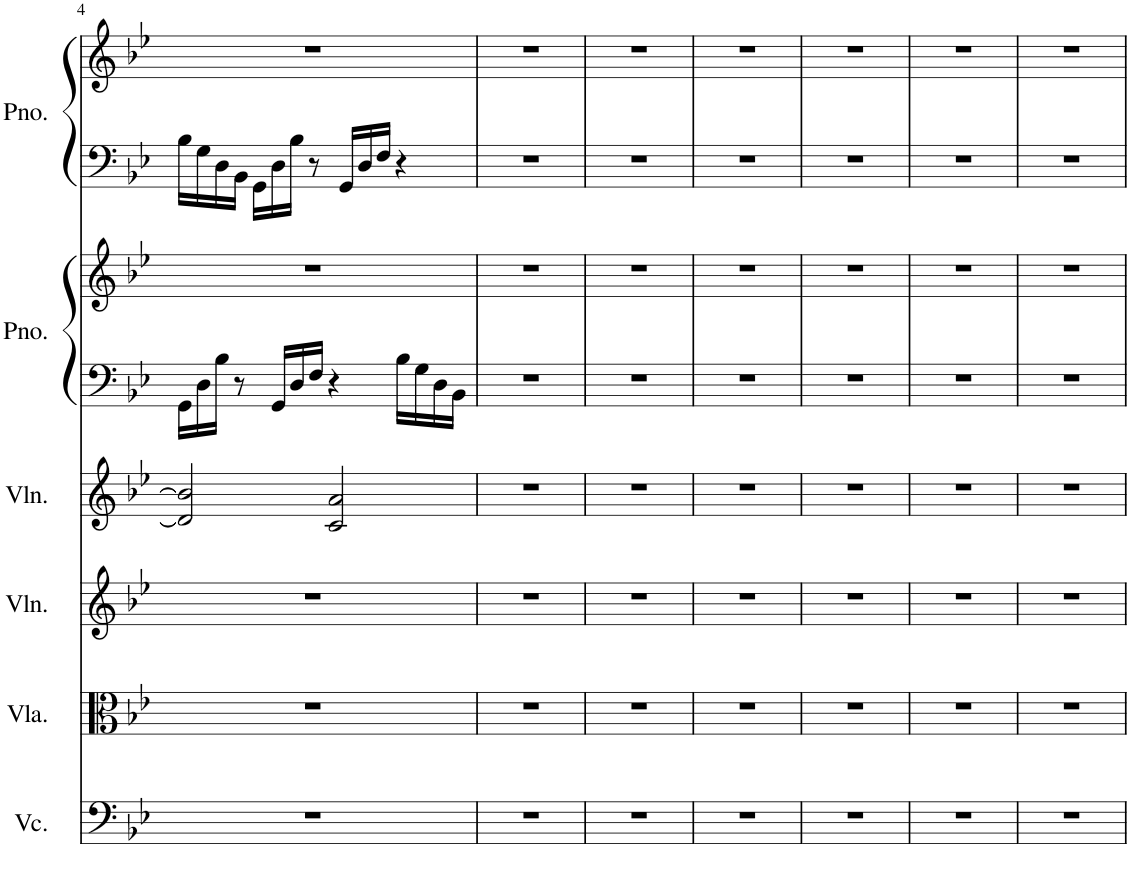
**kern	**kern	**kern	**kern	**kern	**kern	**kern	**kern
*part6	*part5	*part4	*part3	*part2	*part2	*part1	*part1
*staff8	*staff7	*staff6	*staff5	*staff4	*staff3	*staff2	*staff1
*I"Violoncello	*I"Viola	*I"Violin	*I"Violin	*I"Piano	*	*I"Piano	*
*I'Vc.	*I'Vla.	*I'Vln.	*I'Vln.	*I'Pno.	*	*I'Pno.	*
!!LO:PB:g=z
*clefF4	*clefC3	*clefG2	*clefG2	*clefF4	*clefG2	*clefF4	*clefG2
*k[b-e-]	*k[b-e-]	*k[b-e-]	*k[b-e-]	*k[b-e-]	*k[b-e-]	*k[b-e-]	*k[b-e-]
*M4/4	*M4/4	*M4/4	*M4/4	*M4/4	*M4/4	*M4/4	*M4/4
=4	=4	=4	=4	=4	=4	=4	=4
1r	1r	1r	2d/] 2b-/]	16GG\LL	1r	16B-\LL	1r
.	.	.	.	16D\	.	16G\	.
.	.	.	.	16B-\JJ	.	16D\	.
.	.	.	.	8r	.	16BB-\JJ	.
.	.	.	.	.	.	16GG\LL	.
.	.	.	.	16GG/LL	.	16D\	.
.	.	.	.	16D/	.	16B-\JJ	.
.	.	.	.	16F/JJ	.	8r	.
.	.	.	2c/ 2a/	4r	.	.	.
.	.	.	.	.	.	16GG/LL	.
.	.	.	.	.	.	16D/	.
.	.	.	.	.	.	16F/JJ	.
.	.	.	.	16B-\LL	.	4r	.
.	.	.	.	16G\	.	.	.
.	.	.	.	16D\	.	.	.
.	.	.	.	16BB-\JJ	.	.	.
=5	=5	=5	=5	=5	=5	=5	=5
1r	1r	1r	1r	1r	1r	1r	1r
=6	=6	=6	=6	=6	=6	=6	=6
1r	1r	1r	1r	1r	1r	1r	1r
=7	=7	=7	=7	=7	=7	=7	=7
1r	1r	1r	1r	1r	1r	1r	1r
=8	=8	=8	=8	=8	=8	=8	=8
1r	1r	1r	1r	1r	1r	1r	1r
=9	=9	=9	=9	=9	=9	=9	=9
1r	1r	1r	1r	1r	1r	1r	1r
=10	=10	=10	=10	=10	=10	=10	=10
1r	1r	1r	1r	1r	1r	1r	1r
=	=	=	=	=	=	=	=
*-	*-	*-	*-	*-	*-	*-	*-
